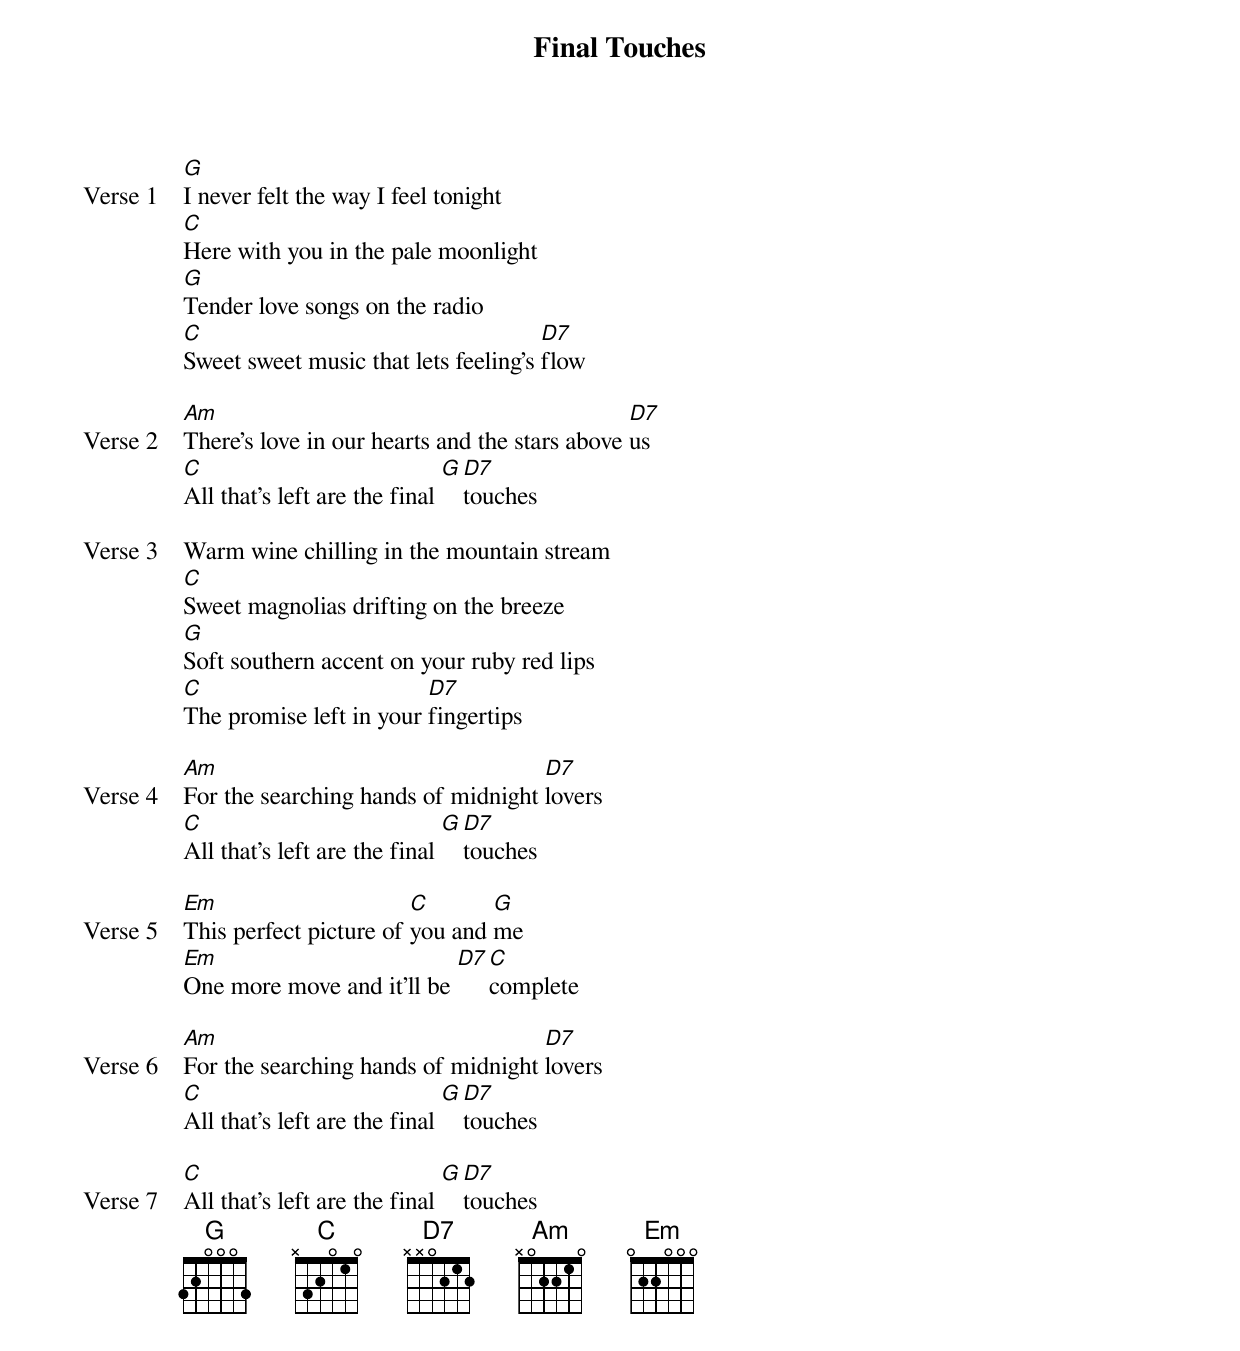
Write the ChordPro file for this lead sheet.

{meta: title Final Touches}
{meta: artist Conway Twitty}
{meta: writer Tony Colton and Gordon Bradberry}

{start_of_verse: Verse 1}
[G]I never felt the way I feel tonight
[C]Here with you in the pale moonlight
[G]Tender love songs on the radio
[C]Sweet sweet music that lets feeling's [D7]flow
{end_of_verse}

{start_of_verse: Verse 2}
[Am]There's love in our hearts and the stars above [D7]us
[C]All that's left are the final [G][D7]touches
{end_of_verse}

{start_of_verse: Verse 3}
Warm wine chilling in the mountain stream
[C]Sweet magnolias drifting on the breeze
[G]Soft southern accent on your ruby red lips
[C]The promise left in your [D7]fingertips
{end_of_verse}

{start_of_verse: Verse 4}
[Am]For the searching hands of midnight [D7]lovers
[C]All that's left are the final [G][D7]touches
{end_of_verse}

{start_of_verse: Verse 5}
[Em]This perfect picture of [C]you and [G]me
[Em]One more move and it'll be [D7][C]complete
{end_of_verse}

{start_of_verse: Verse 6}
[Am]For the searching hands of midnight [D7]lovers
[C]All that's left are the final [G][D7]touches
{end_of_verse}

{start_of_verse: Verse 7}
[C]All that's left are the final [G][D7]touches
{end_of_verse}
